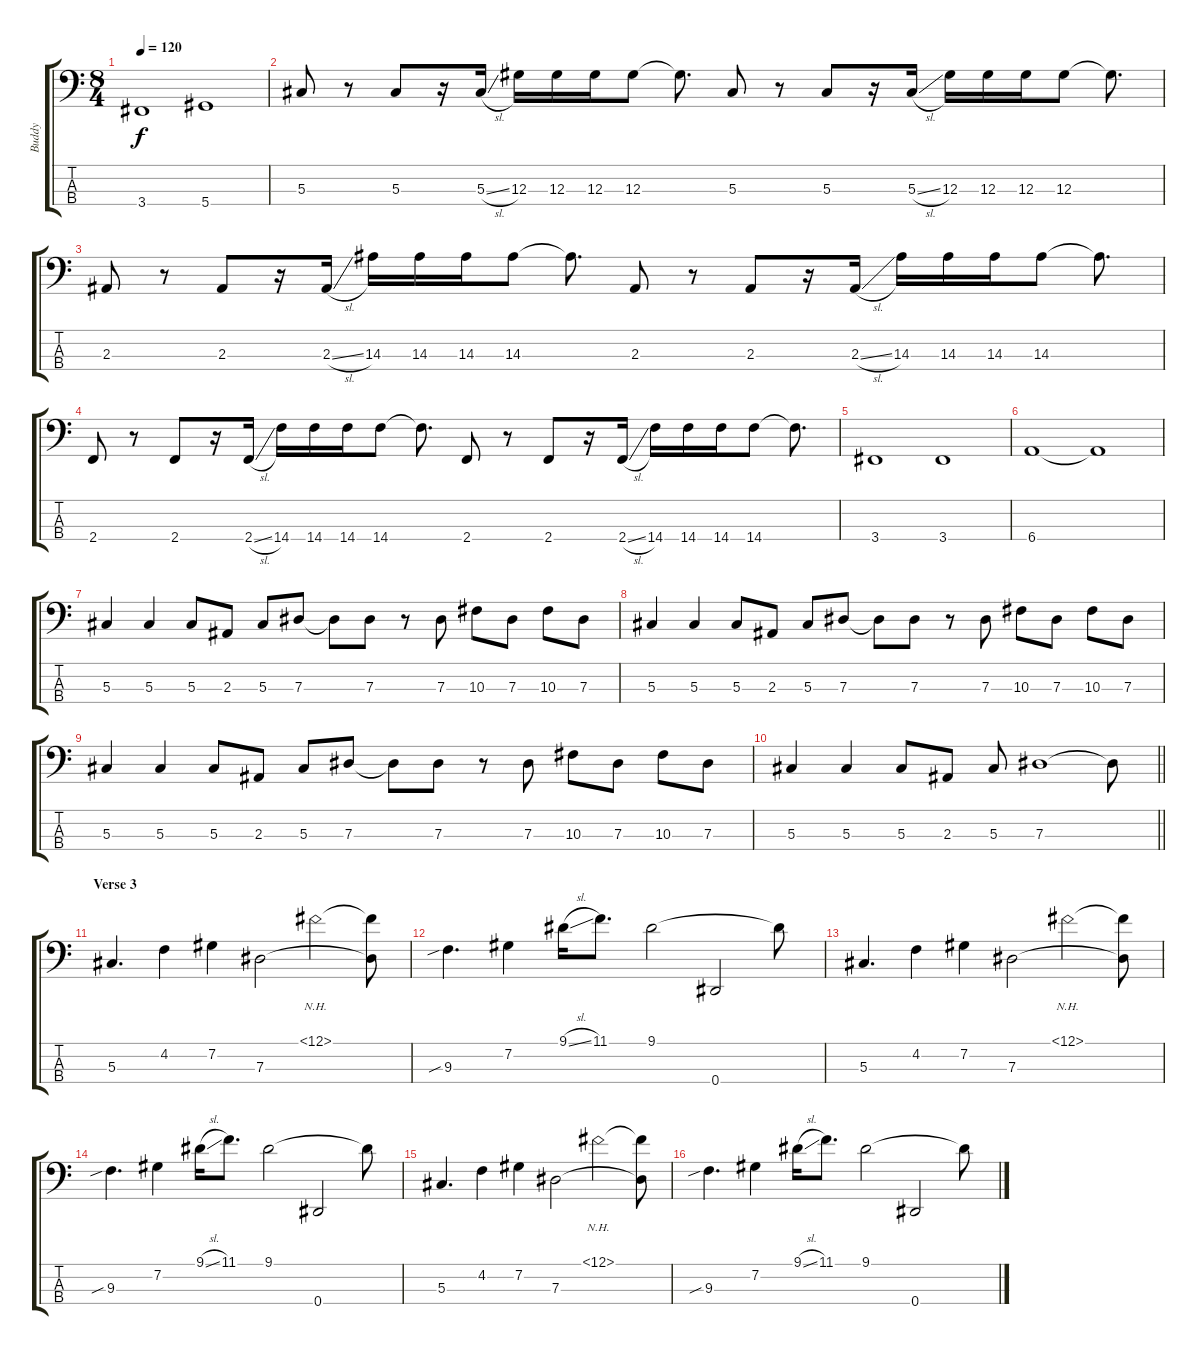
\track ("Buddy" "Buddy") {instrument electricbassfinger}
\staff {score tabs}
\tuning (Gb2 Db2 Ab1 Eb1) {hide}
\ts (8 4)
\tempo 120
\clef f4
\ks c
3.4.1{dy f} 5.4.1 |
5.3.8 r.8 5.3.8 r.16 5.3{sl}.16 12.3.16 12.3.16 12.3.16 12.3.8 12.3{t}.8{d} 5.3.8 r.8 5.3.8 r.16 5.3{sl}.16 12.3.16 12.3.16 12.3.16 12.3.8 12.3{t}.8{d} |
2.3.8 r.8 2.3.8 r.16 2.3{sl}.16 14.3.16 14.3.16 14.3.16 14.3.8 14.3{t}.8{d} 2.3.8 r.8 2.3.8 r.16 2.3{sl}.16 14.3.16 14.3.16 14.3.16 14.3.8 14.3{t}.8{d} |
2.4.8 r.8 2.4.8 r.16 2.4{sl}.16 14.4.16 14.4.16 14.4.16 14.4.8 14.4{t}.8{d} 2.4.8 r.8 2.4.8 r.16 2.4{sl}.16 14.4.16 14.4.16 14.4.16 14.4.8 14.4{t}.8{d} |
3.4.1 3.4.1 |
6.4.1 6.4{t}.1 |
5.3.4 5.3.4 5.3.8 2.3.8 5.3.8 7.3.8 7.3{t}.8 7.3.8 r.8 7.3.8 10.3.8 7.3.8 10.3.8 7.3.8 |
5.3.4 5.3.4 5.3.8 2.3.8 5.3.8 7.3.8 7.3{t}.8 7.3.8 r.8 7.3.8 10.3.8 7.3.8 10.3.8 7.3.8 |
5.3.4 5.3.4 5.3.8 2.3.8 5.3.8 7.3.8 7.3{t}.8 7.3.8 r.8 7.3.8 10.3.8 7.3.8 10.3.8 7.3.8 |
\barLineRight lightlight
5.3.4 5.3.4 5.3.8 2.3.8 5.3.8 7.3.1 7.3{t}.8 |
\section ("" "Verse 3")
5.3.4{d} 4.2.4 7.2.4 7.3.2 12.1{nh}.2 (12.1{t} 7.3{t}).8 |
9.3{sib}.4{d} 7.2.4 9.1{sl}.16 11.1.8{d} 9.1.2 0.4.2 9.1{t}.8 |
5.3.4{d} 4.2.4 7.2.4 7.3.2 12.1{nh}.2 (12.1{t} 7.3{t}).8 |
9.3{sib}.4{d} 7.2.4 9.1{sl}.16 11.1.8{d} 9.1.2 0.4.2 9.1{t}.8 |
5.3.4{d} 4.2.4 7.2.4 7.3.2 12.1{nh}.2 (12.1{t} 7.3{t}).8 |
9.3{sib}.4{d} 7.2.4 9.1{sl}.16 11.1.8{d} 9.1.2 0.4.2 9.1{t}.8
